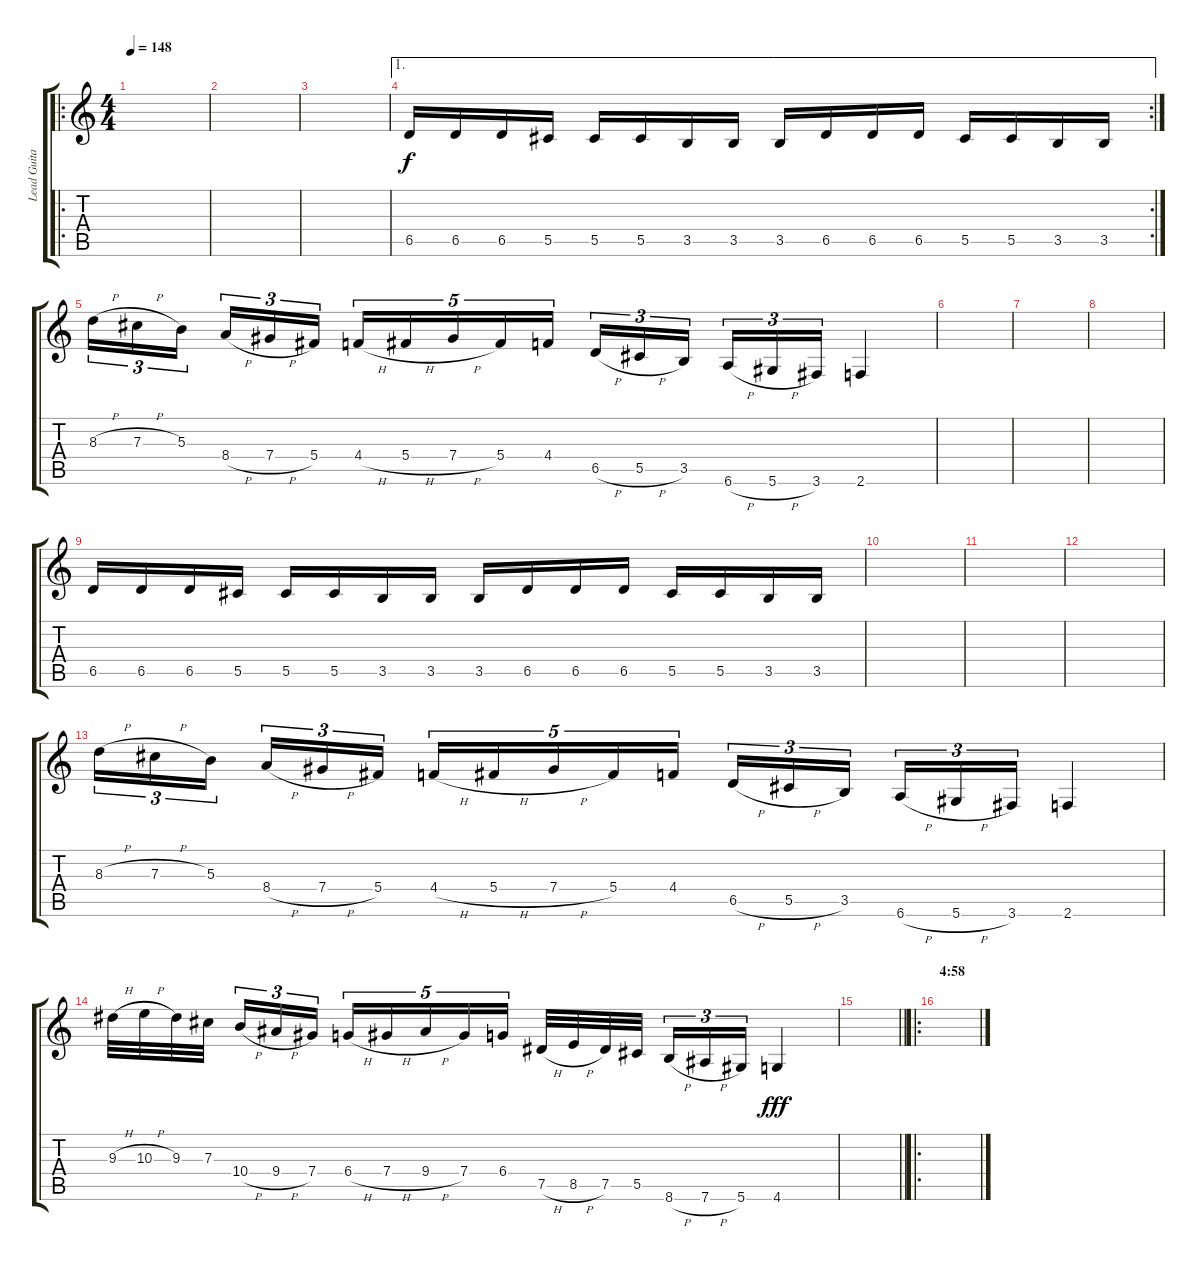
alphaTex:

\track ("" "Lead Guita") {instrument overdrivenguitar}
\staff {score tabs}
\tuning (Eb4 Bb3 Gb3 Db3 Ab2 Eb2) {hide}
\ro
\ts (4 4)
\tempo 148
\clef g2
\ks c
|
|
|
\ae 1
\rc 2
6.5.16{volume 12 balance 7} 6.5.16 6.5.16 5.5.16 5.5.16 5.5.16 3.5.16 3.5.16 3.5.16 6.5.16 6.5.16 6.5.16 5.5.16 5.5.16 3.5.16 3.5.16 |
8.3{h}.16{tu (3 2) volume 13} 7.3{h}.16{tu (3 2)} 5.3.16{tu (3 2) beam splitsecondary} 8.4{h}.16{tu (3 2)} 7.4{h}.16{tu (3 2)} 5.4.16{tu (3 2)} 4.4{h}.16{tu (5 4)} 5.4{h}.16{tu (5 4)} 7.4{h}.16{tu (5 4)} 5.4.16{tu (5 4)} 4.4.16{tu (5 4)} 6.5{h}.16{tu (3 2)} 5.5{h}.16{tu (3 2)} 3.5.16{tu (3 2) beam splitsecondary} 6.6{h}.16{tu (3 2)} 5.6{h}.16{tu (3 2)} 3.6.16{tu (3 2)} 2.6.4 |
|
|
|
6.5.16{volume 12 balance 7} 6.5.16 6.5.16 5.5.16 5.5.16 5.5.16 3.5.16 3.5.16 3.5.16 6.5.16 6.5.16 6.5.16 5.5.16 5.5.16 3.5.16 3.5.16 |
|
|
|
8.3{h}.16{tu (3 2) volume 13} 7.3{h}.16{tu (3 2)} 5.3.16{tu (3 2) beam splitsecondary} 8.4{h}.16{tu (3 2)} 7.4{h}.16{tu (3 2)} 5.4.16{tu (3 2)} 4.4{h}.16{tu (5 4)} 5.4{h}.16{tu (5 4)} 7.4{h}.16{tu (5 4)} 5.4.16{tu (5 4)} 4.4.16{tu (5 4)} 6.5{h}.16{tu (3 2)} 5.5{h}.16{tu (3 2)} 3.5.16{tu (3 2) beam splitsecondary} 6.6{h}.16{tu (3 2)} 5.6{h}.16{tu (3 2)} 3.6.16{tu (3 2)} 2.6.4 |
9.3{h}.32 10.3{h}.32 9.3.32 7.3.32{beam splitsecondary} 10.4{h}.16{tu (3 2)} 9.4{h}.16{tu (3 2)} 7.4.16{tu (3 2)} 6.4{h}.16{tu (5 4)} 7.4{h}.16{tu (5 4)} 9.4{h}.16{tu (5 4)} 7.4.16{tu (5 4)} 6.4.16{tu (5 4)} 7.5{h}.32 8.5{h}.32 7.5.32 5.5.32{beam splitsecondary} 8.6{h}.16{tu (3 2)} 7.6{h}.16{tu (3 2)} 5.6.16{tu (3 2)} 4.6.4{dy fff} |
\barLineRight lightlight
|
\ro
\section ("" "4:58")
